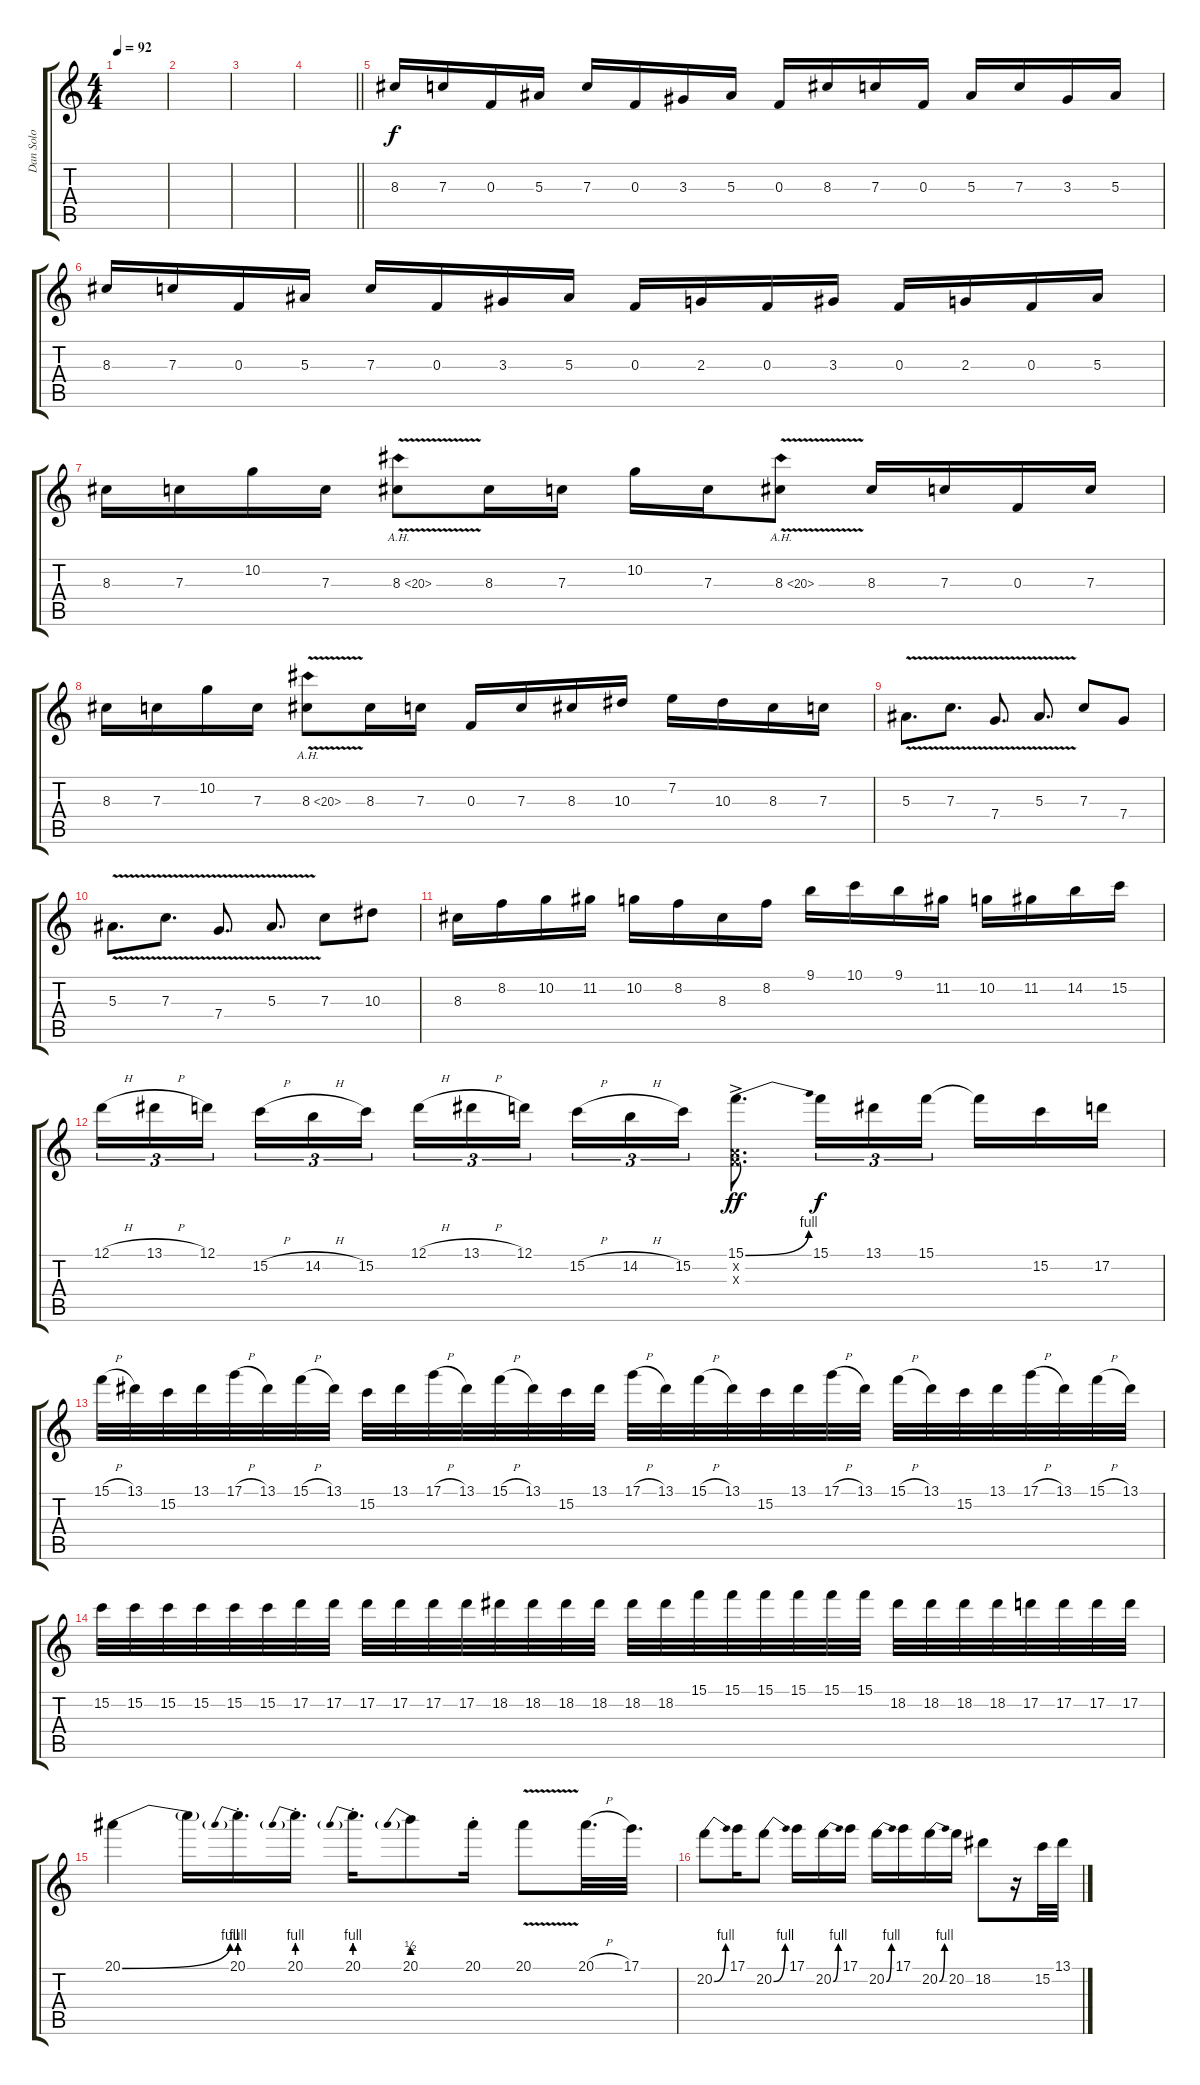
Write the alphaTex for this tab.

\track ("Dan Solo" "Dan Solo") {instrument distortionguitar}
\staff {score tabs}
\tuning (D4 A3 F3 C3 G2 C2) {hide}
\ts (4 4)
\tempo 92
\clef g2
\ks c
|
|
|
\barLineRight lightlight
|
8.3.16 7.3.16 0.3.16 5.3.16 7.3.16 0.3.16 3.3.16 5.3.16 0.3.16 8.3.16 7.3.16 0.3.16 5.3.16 7.3.16 3.3.16 5.3.16 |
8.3.16 7.3.16 0.3.16 5.3.16 7.3.16 0.3.16 3.3.16 5.3.16 0.3.16 2.3.16 0.3.16 3.3.16 0.3.16 2.3.16 0.3.16 5.3.16 |
8.3.16 7.3.16 10.2.16 7.3.16 8.3{ah 12 v}.8 8.3.16 7.3.16 10.2.16 7.3.16 8.3{ah 12 v}.8 8.3.16 7.3.16 0.3.16 7.3.16 |
8.3.16 7.3.16 10.2.16 7.3.16 8.3{ah 12 v}.8 8.3.16 7.3.16 0.3.16 7.3.16 8.3.16 10.3.16 7.2.16 10.3.16 8.3.16 7.3.16 |
5.3{v}.8{d} 7.3{v}.8{d} 7.4{v}.8{d} 5.3{v}.8{d} 7.3.8 7.4.8 |
5.3{v}.8{d} 7.3{v}.8{d} 7.4{v}.8{d} 5.3{v}.8{d} 7.3.8 10.3.8 |
8.3.16 8.2.16 10.2.16 11.2.16 10.2.16 8.2.16 8.3.16 8.2.16 9.1.16 10.1.16 9.1.16 11.2.16 10.2.16 11.2.16 14.2.16 15.2.16 |
12.1{h}.16{tu (3 2)} 13.1{h}.16{tu (3 2)} 12.1.16{tu (3 2) beam splitsecondary} 15.2{h}.16{tu (3 2)} 14.2{h}.16{tu (3 2)} 15.2.16{tu (3 2)} 12.1{h}.16{tu (3 2)} 13.1{h}.16{tu (3 2)} 12.1.16{tu (3 2) beam splitsecondary} 15.2{h}.16{tu (3 2)} 14.2{h}.16{tu (3 2)} 15.2.16{tu (3 2)} (15.1{be (bend 0 0 60 4) ac} 0.2{x} 0.3{x}).8{d dy ff} 15.1.16{tu (3 2) dy f} 13.1.16{tu (3 2)} 15.1.16{tu (3 2) beam splitsecondary} 15.1{t}.16 15.2.16 17.2.16 |
15.1{h}.32 13.1.32 15.2.32 13.1.32 17.1{h}.32 13.1.32 15.1{h}.32 13.1.32 15.2.32 13.1.32 17.1{h}.32 13.1.32 15.1{h}.32 13.1.32 15.2.32 13.1.32 17.1{h}.32 13.1.32 15.1{h}.32 13.1.32 15.2.32 13.1.32 17.1{h}.32 13.1.32 15.1{h}.32 13.1.32 15.2.32 13.1.32 17.1{h}.32 13.1.32 15.1{h}.32 13.1.32 |
15.2.32 15.2.32 15.2.32 15.2.32 15.2.32 15.2.32 17.2.32 17.2.32 17.2.32 17.2.32 17.2.32 17.2.32 18.2.32 18.2.32 18.2.32 18.2.32 18.2.32 18.2.32 15.1.32 15.1.32 15.1.32 15.1.32 15.1.32 15.1.32 18.2.32 18.2.32 18.2.32 18.2.32 17.2.32 17.2.32 17.2.32 17.2.32 |
20.1{be (bend 0 0 60 4)}.4 20.1{t}.16 20.1{be (prebend 0 4 60 4) st}.16{d} 20.1{be (prebend 0 4 60 4) st}.16{d} 20.1{be (prebend 0 4 60 4) st}.16{d} 20.1{be (prebend 0 2 60 2)}.8 20.1{st}.16 20.1{v}.8 20.1{h}.32{d} 17.1.32{d} |
20.2{be (bend 0 0 60 4)}.8 17.1.16 20.2{be (bend 0 0 60 4)}.8 17.1.16 20.2{be (bend 0 0 60 4)}.16 17.1.16 20.2{be (bend 0 0 60 4)}.16 17.1.16 20.2{be (bend 0 0 60 4)}.16 20.2.16 18.2.8 r.16 15.2.32 13.1.32
